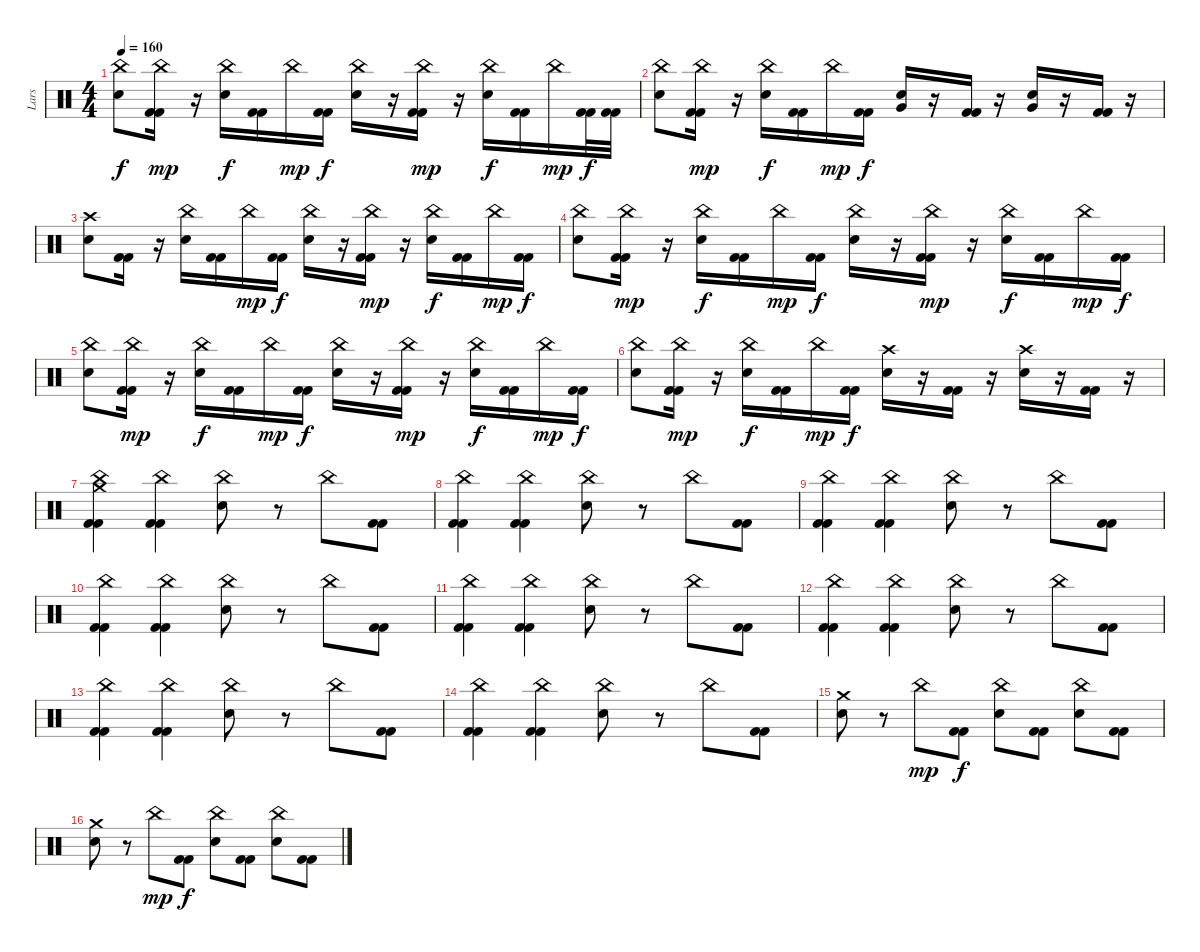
\track ("Lars" "Lars") {instrument percussion}
\staff {score}
\articulation defaults
\ts (4 4)
\tempo 160
\clef neutral
\ks c
("China (hit)" "Electric Snare (hit)").8{dy f} ("China (hit)" "Kick (hit) 2" "Kick (hit) 2").16{dy mp} r.16 ("China (hit)" "Electric Snare (hit)").16{dy f} ("Kick (hit) 2" "Kick (hit) 2").16 "China (hit)".16{dy mp} ("Kick (hit) 2" "Kick (hit) 2").16{dy f} ("China (hit)" "Electric Snare (hit)").16 r.16 ("China (hit)" "Kick (hit) 2" "Kick (hit) 2").16{dy mp} r.16 ("China (hit)" "Electric Snare (hit)").16{dy f} ("Kick (hit) 2" "Kick (hit) 2").16 "China (hit)".16{dy mp} ("Kick (hit) 2" "Kick (hit) 2").32{dy f} ("Kick (hit) 2" "Kick (hit) 2").32 |
("China (hit)" "Electric Snare (hit)").8 ("China (hit)" "Kick (hit) 2" "Kick (hit) 2").16{dy mp} r.16 ("China (hit)" "Electric Snare (hit)").16{dy f} ("Kick (hit) 2" "Kick (hit) 2").16 "China (hit)".16{dy mp} ("Kick (hit) 2" "Kick (hit) 2").16{dy f} ("Electric Snare (hit)" "Very Low Tom (hit)").16 r.16 ("Kick (hit) 2" "Kick (hit) 2").16 r.16 ("Electric Snare (hit)" "Very Low Tom (hit)").16 r.16 ("Kick (hit) 2" "Kick (hit) 2").16 r.16 |
("Crash high (hit)" "Electric Snare (hit)").8 ("Kick (hit) 2" "Kick (hit) 2").16 r.16 ("China (hit)" "Electric Snare (hit)").16 ("Kick (hit) 2" "Kick (hit) 2").16 "China (hit)".16{dy mp} ("Kick (hit) 2" "Kick (hit) 2").16{dy f} ("China (hit)" "Electric Snare (hit)").16 r.16 ("China (hit)" "Kick (hit) 2" "Kick (hit) 2").16{dy mp} r.16 ("China (hit)" "Electric Snare (hit)").16{dy f} ("Kick (hit) 2" "Kick (hit) 2").16 "China (hit)".16{dy mp} ("Kick (hit) 2" "Kick (hit) 2").16{dy f} |
("China (hit)" "Electric Snare (hit)").8 ("China (hit)" "Kick (hit) 2" "Kick (hit) 2").16{dy mp} r.16 ("China (hit)" "Electric Snare (hit)").16{dy f} ("Kick (hit) 2" "Kick (hit) 2").16 "China (hit)".16{dy mp} ("Kick (hit) 2" "Kick (hit) 2").16{dy f} ("China (hit)" "Electric Snare (hit)").16 r.16 ("China (hit)" "Kick (hit) 2" "Kick (hit) 2").16{dy mp} r.16 ("China (hit)" "Electric Snare (hit)").16{dy f} ("Kick (hit) 2" "Kick (hit) 2").16 "China (hit)".16{dy mp} ("Kick (hit) 2" "Kick (hit) 2").16{dy f} |
("China (hit)" "Electric Snare (hit)").8 ("China (hit)" "Kick (hit) 2" "Kick (hit) 2").16{dy mp} r.16 ("China (hit)" "Electric Snare (hit)").16{dy f} ("Kick (hit) 2" "Kick (hit) 2").16 "China (hit)".16{dy mp} ("Kick (hit) 2" "Kick (hit) 2").16{dy f} ("China (hit)" "Electric Snare (hit)").16 r.16 ("China (hit)" "Kick (hit) 2" "Kick (hit) 2").16{dy mp} r.16 ("China (hit)" "Electric Snare (hit)").16{dy f} ("Kick (hit) 2" "Kick (hit) 2").16 "China (hit)".16{dy mp} ("Kick (hit) 2" "Kick (hit) 2").16{dy f} |
("China (hit)" "Electric Snare (hit)").8 ("China (hit)" "Kick (hit) 2" "Kick (hit) 2").16{dy mp} r.16 ("China (hit)" "Electric Snare (hit)").16{dy f} ("Kick (hit) 2" "Kick (hit) 2").16 "China (hit)".16{dy mp} ("Kick (hit) 2" "Kick (hit) 2").16{dy f} ("Crash high (hit)" "Electric Snare (hit)").16 r.16 ("Kick (hit) 2" "Kick (hit) 2").16 r.16 ("Crash high (hit)" "Electric Snare (hit)").16 r.16 ("Kick (hit) 2" "Kick (hit) 2").16 r.16 |
("Crash medium (hit)" "China (hit)" "Kick (hit) 2" "Kick (hit) 2").4 ("China (hit)" "Kick (hit) 2" "Kick (hit) 2").4 ("China (hit)" "Electric Snare (hit)").8 r.8 "China (hit)".8 ("Kick (hit) 2" "Kick (hit) 2").8 |
("China (hit)" "Kick (hit) 2" "Kick (hit) 2").4 ("China (hit)" "Kick (hit) 2" "Kick (hit) 2").4 ("China (hit)" "Electric Snare (hit)").8 r.8 "China (hit)".8 ("Kick (hit) 2" "Kick (hit) 2").8 |
("China (hit)" "Kick (hit) 2" "Kick (hit) 2").4 ("China (hit)" "Kick (hit) 2" "Kick (hit) 2").4 ("China (hit)" "Electric Snare (hit)").8 r.8 "China (hit)".8 ("Kick (hit) 2" "Kick (hit) 2").8 |
("China (hit)" "Kick (hit) 2" "Kick (hit) 2").4 ("China (hit)" "Kick (hit) 2" "Kick (hit) 2").4 ("China (hit)" "Electric Snare (hit)").8 r.8 "China (hit)".8 ("Kick (hit) 2" "Kick (hit) 2").8 |
("China (hit)" "Kick (hit) 2" "Kick (hit) 2").4 ("China (hit)" "Kick (hit) 2" "Kick (hit) 2").4 ("China (hit)" "Electric Snare (hit)").8 r.8 "China (hit)".8 ("Kick (hit) 2" "Kick (hit) 2").8 |
("China (hit)" "Kick (hit) 2" "Kick (hit) 2").4 ("China (hit)" "Kick (hit) 2" "Kick (hit) 2").4 ("China (hit)" "Electric Snare (hit)").8 r.8 "China (hit)".8 ("Kick (hit) 2" "Kick (hit) 2").8 |
("China (hit)" "Kick (hit) 2" "Kick (hit) 2").4 ("China (hit)" "Kick (hit) 2" "Kick (hit) 2").4 ("China (hit)" "Electric Snare (hit)").8 r.8 "China (hit)".8 ("Kick (hit) 2" "Kick (hit) 2").8 |
("China (hit)" "Kick (hit) 2" "Kick (hit) 2").4 ("China (hit)" "Kick (hit) 2" "Kick (hit) 2").4 ("China (hit)" "Electric Snare (hit)").8 r.8 "China (hit)".8 ("Kick (hit) 2" "Kick (hit) 2").8 |
("Crash medium (hit)" "Electric Snare (hit)").8 r.8 "China (hit)".8{dy mp} ("Kick (hit) 2" "Kick (hit) 2").8{dy f} ("China (hit)" "Electric Snare (hit)").8 ("Kick (hit) 2" "Kick (hit) 2").8 ("China (hit)" "Electric Snare (hit)").8 ("Kick (hit) 2" "Kick (hit) 2").8 |
("Crash medium (hit)" "Electric Snare (hit)").8 r.8 "China (hit)".8{dy mp} ("Kick (hit) 2" "Kick (hit) 2").8{dy f} ("China (hit)" "Electric Snare (hit)").8 ("Kick (hit) 2" "Kick (hit) 2").8 ("China (hit)" "Electric Snare (hit)").8 ("Kick (hit) 2" "Kick (hit) 2").8
